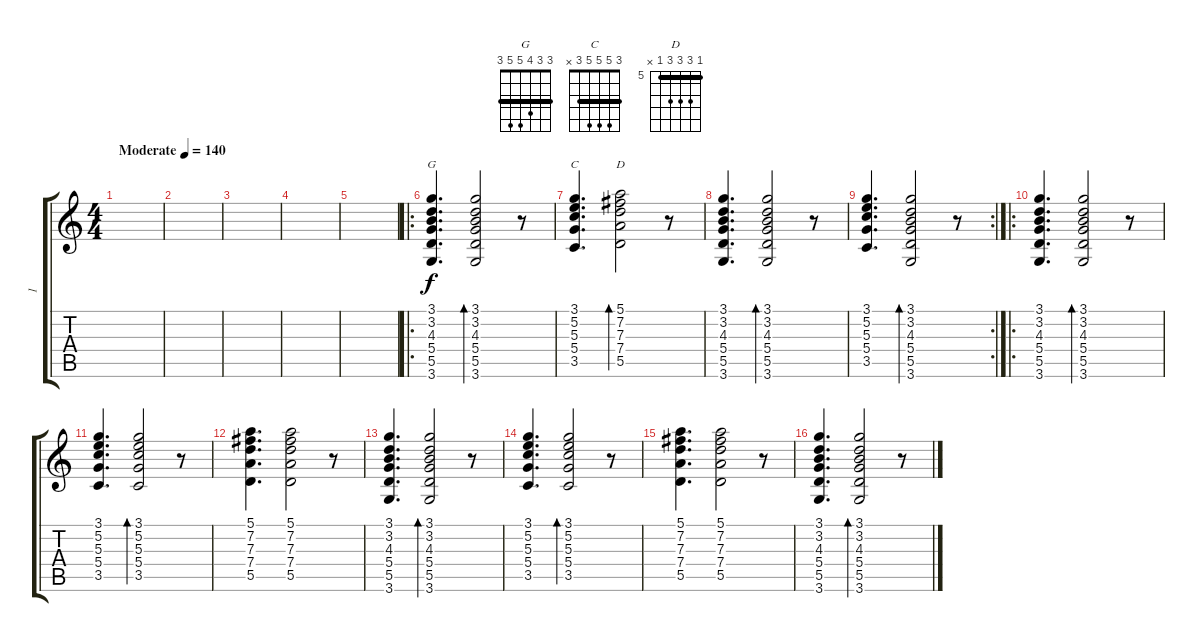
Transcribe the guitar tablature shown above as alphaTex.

\track ("1" "1") {instrument overdrivenguitar}
\staff {score tabs}
\tuning (E4 B3 G3 D3 A2 E2) {hide}
\chord ("G" 3 3 4 5 5 3) {barre 3}
\chord ("C" 3 5 5 5 3 x) {barre 3}
\chord ("D" 5 7 7 7 5 x) {firstfret 5 barre 5}
\ts (4 4)
\tempo (140 "Moderate")
\clef g2
\ks c
|
|
|
|
|
\ro
(3.1 3.2 4.3 5.4 5.5 3.6).4{d ch "G"} (3.1 3.2 4.3 5.4 5.5 3.6).2{bd 240} r.8 |
(3.1 5.2 5.3 5.4 3.5).4{d ch "C"} (5.1 7.2 7.3 7.4 5.5).2{bd 240 ch "D"} r.8 |
(3.1 3.2 4.3 5.4 5.5 3.6).4{d} (3.1 3.2 4.3 5.4 5.5 3.6).2{bd 240} r.8 |
\rc 2
(3.1 5.2 5.3 5.4 3.5).4{d} (3.1 3.2 4.3 5.4 5.5 3.6).2{bd 240} r.8 |
\ro
(3.1 3.2 4.3 5.4 5.5 3.6).4{d} (3.1 3.2 4.3 5.4 5.5 3.6).2{bd 240} r.8 |
(3.1 5.2 5.3 5.4 3.5).4{d} (3.1 5.2 5.3 5.4 3.5).2{bd 240} r.8 |
(5.1 7.2 7.3 7.4 5.5).4{d} (5.1 7.2 7.3 7.4 5.5).2 r.8 |
(3.1 3.2 4.3 5.4 5.5 3.6).4{d} (3.1 3.2 4.3 5.4 5.5 3.6).2{bd 240} r.8 |
(3.1 5.2 5.3 5.4 3.5).4{d} (3.1 5.2 5.3 5.4 3.5).2{bd 240} r.8 |
(5.1 7.2 7.3 7.4 5.5).4{d} (5.1 7.2 7.3 7.4 5.5).2 r.8 |
(3.1 3.2 4.3 5.4 5.5 3.6).4{d} (3.1 3.2 4.3 5.4 5.5 3.6).2{bd 240} r.8
